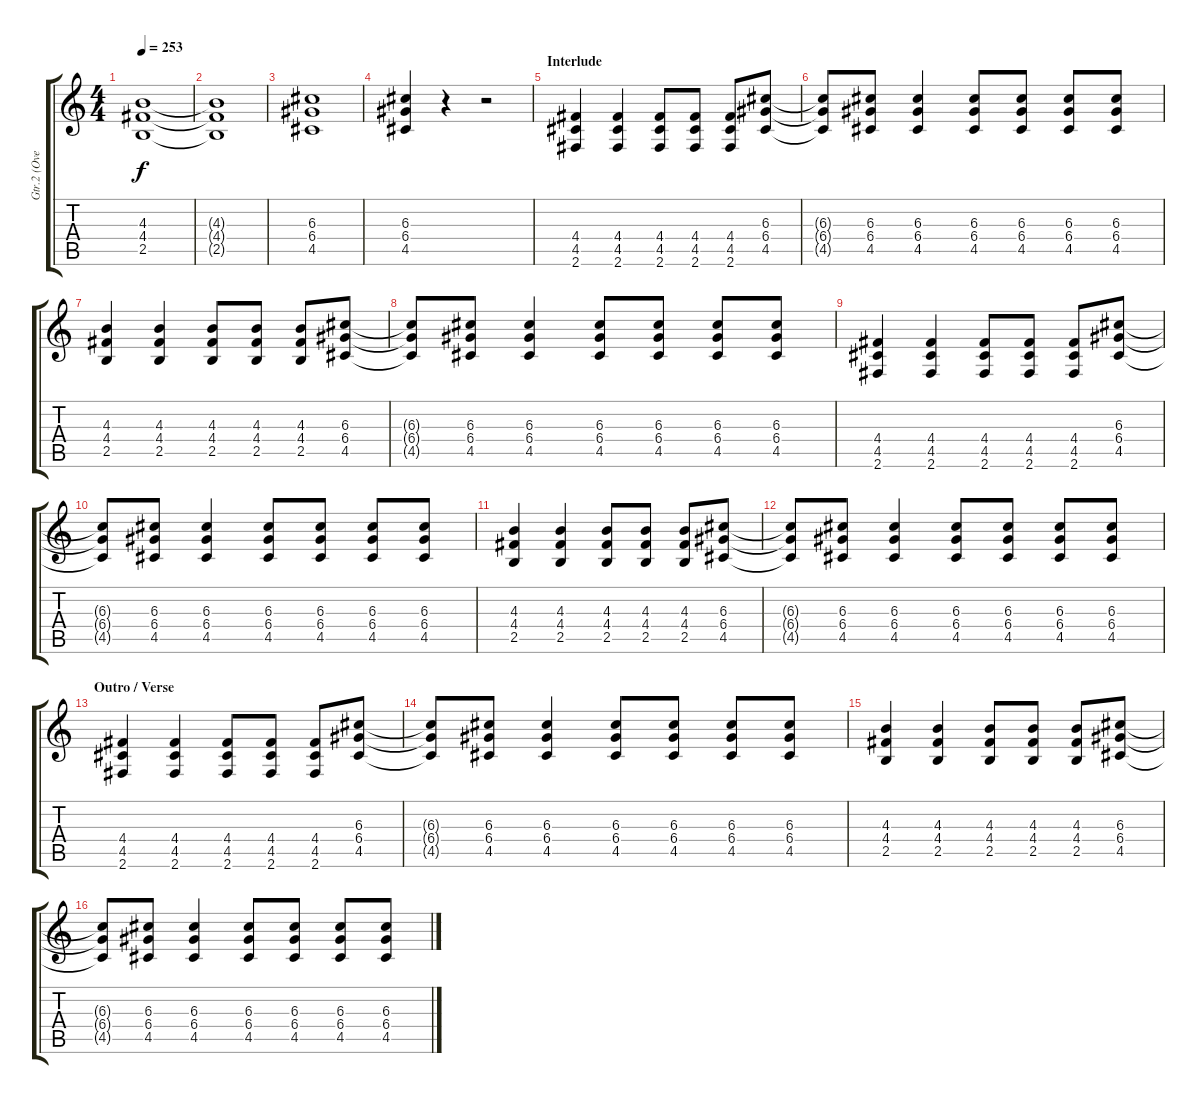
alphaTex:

\track ("Gtr.2 (Overdriven)" "Gtr.2 (Ove") {instrument overdrivenguitar}
\staff {score tabs}
\tuning (E4 B3 G3 D3 A2 E2) {hide}
\ts (4 4)
\tempo 253
\clef g2
\ks c
(4.3 4.4 2.5).1{dy f} |
(4.3{t} 4.4{t} 2.5{t}).1 |
(6.3 6.4 4.5).1 |
(6.3 6.4 4.5).4 r.4 r.2 |
\section ("" "Interlude")
(4.4 4.5 2.6).4 (4.4 4.5 2.6).4 (4.4 4.5 2.6).8 (4.4 4.5 2.6).8 (4.4 4.5 2.6).8 (6.3 6.4 4.5).8 |
(6.3{t} 6.4{t} 4.5{t}).8 (6.3 6.4 4.5).8 (6.3 6.4 4.5).4 (6.3 6.4 4.5).8 (6.3 6.4 4.5).8 (6.3 6.4 4.5).8 (6.3 6.4 4.5).8 |
(4.3 4.4 2.5).4 (4.3 4.4 2.5).4 (4.3 4.4 2.5).8 (4.3 4.4 2.5).8 (4.3 4.4 2.5).8 (6.3 6.4 4.5).8 |
(6.3{t} 6.4{t} 4.5{t}).8 (6.3 6.4 4.5).8 (6.3 6.4 4.5).4 (6.3 6.4 4.5).8 (6.3 6.4 4.5).8 (6.3 6.4 4.5).8 (6.3 6.4 4.5).8 |
(4.4 4.5 2.6).4 (4.4 4.5 2.6).4 (4.4 4.5 2.6).8 (4.4 4.5 2.6).8 (4.4 4.5 2.6).8 (6.3 6.4 4.5).8 |
(6.3{t} 6.4{t} 4.5{t}).8 (6.3 6.4 4.5).8 (6.3 6.4 4.5).4 (6.3 6.4 4.5).8 (6.3 6.4 4.5).8 (6.3 6.4 4.5).8 (6.3 6.4 4.5).8 |
(4.3 4.4 2.5).4 (4.3 4.4 2.5).4 (4.3 4.4 2.5).8 (4.3 4.4 2.5).8 (4.3 4.4 2.5).8 (6.3 6.4 4.5).8 |
(6.3{t} 6.4{t} 4.5{t}).8 (6.3 6.4 4.5).8 (6.3 6.4 4.5).4 (6.3 6.4 4.5).8 (6.3 6.4 4.5).8 (6.3 6.4 4.5).8 (6.3 6.4 4.5).8 |
\section ("" "Outro / Verse")
(4.4 4.5 2.6).4 (4.4 4.5 2.6).4 (4.4 4.5 2.6).8 (4.4 4.5 2.6).8 (4.4 4.5 2.6).8 (6.3 6.4 4.5).8 |
(6.3{t} 6.4{t} 4.5{t}).8 (6.3 6.4 4.5).8 (6.3 6.4 4.5).4 (6.3 6.4 4.5).8 (6.3 6.4 4.5).8 (6.3 6.4 4.5).8 (6.3 6.4 4.5).8 |
(4.3 4.4 2.5).4 (4.3 4.4 2.5).4 (4.3 4.4 2.5).8 (4.3 4.4 2.5).8 (4.3 4.4 2.5).8 (6.3 6.4 4.5).8 |
(6.3{t} 6.4{t} 4.5{t}).8 (6.3 6.4 4.5).8 (6.3 6.4 4.5).4 (6.3 6.4 4.5).8 (6.3 6.4 4.5).8 (6.3 6.4 4.5).8 (6.3 6.4 4.5).8
